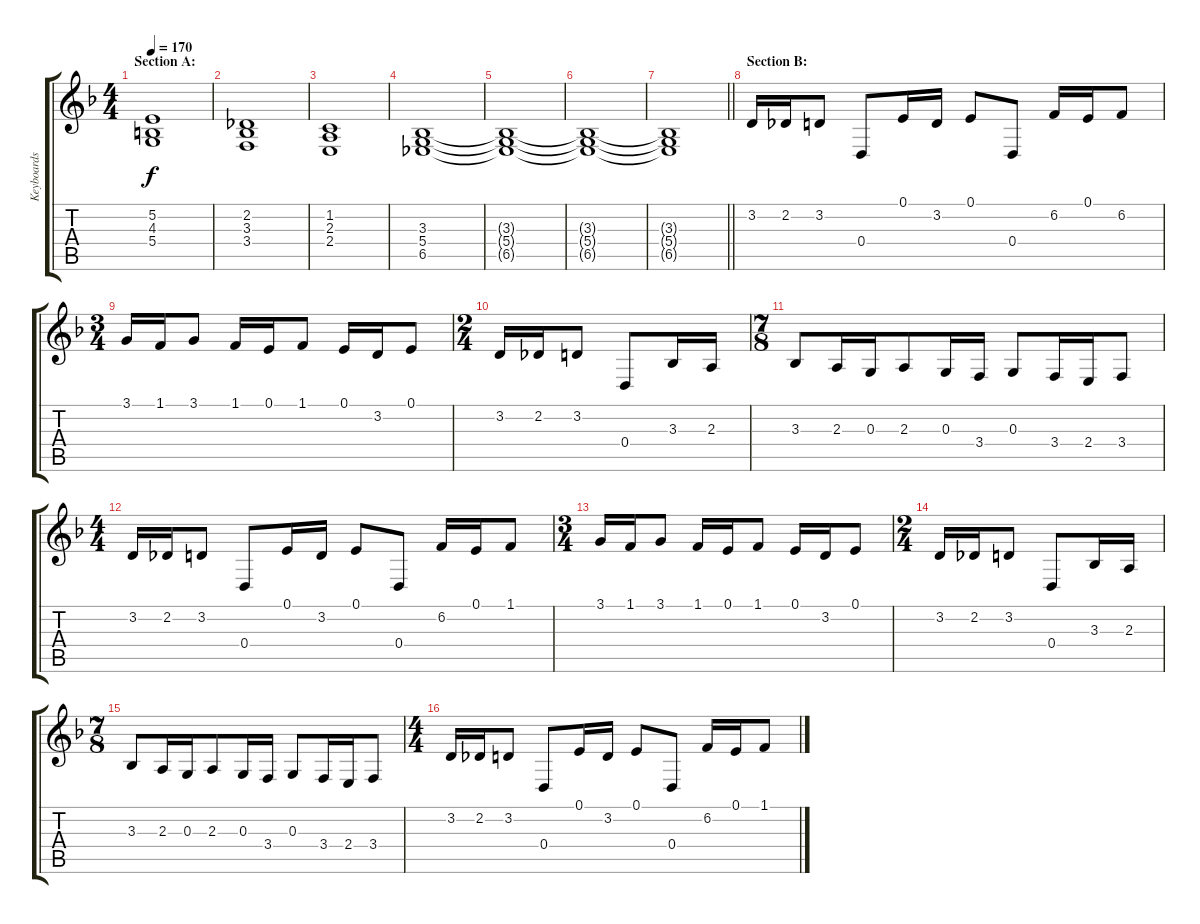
\track ("Keyboards" "Keyboards") {instrument lead1square}
\staff {score tabs}
\tuning (E4 B3 G3 D3 A2 E2) {hide}
\ts (4 4)
\section ("" "Section A:")
\tempo 170
\tempo 125
\tempo 170
\clef g2
\ks f
(5.2 4.3 5.4).1{dy f volume 9 balance 8 instrument churchorgan} |
(2.2 3.3 3.4).1 |
(1.2 2.3 2.4).1 |
(3.3 5.4 6.5).1 |
(3.3{t} 5.4{t} 6.5{t}).1 |
(3.3{t} 5.4{t} 6.5{t}).1 |
\barLineRight lightlight
(3.3{t} 5.4{t} 6.5{t}).1 |
\section ("" "Section B:")
3.2.16{volume 9 instrument lead1square} 2.2.16 3.2.8 0.4.8 0.1.16 3.2.16 0.1.8 0.4.8 6.2.16 0.1.16 6.2.8 |
\ts (3 4)
3.1.16 1.1.16 3.1.8 1.1.16 0.1.16 1.1.8 0.1.16 3.2.16 0.1.8 |
\ts (2 4)
3.2.16 2.2.16 3.2.8 0.4.8 3.3.16 2.3.16 |
\ts (7 8)
3.3.8 2.3.16 0.3.16 2.3.8 0.3.16 3.4.16 0.3.8 3.4.16 2.4.16 3.4.8 |
\ts (4 4)
3.2.16{volume 9 instrument lead1square} 2.2.16 3.2.8 0.4.8 0.1.16 3.2.16 0.1.8 0.4.8 6.2.16 0.1.16 1.1.8 |
\ts (3 4)
3.1.16 1.1.16 3.1.8 1.1.16 0.1.16 1.1.8 0.1.16 3.2.16 0.1.8 |
\ts (2 4)
3.2.16 2.2.16 3.2.8 0.4.8 3.3.16 2.3.16 |
\ts (7 8)
3.3.8 2.3.16 0.3.16 2.3.8 0.3.16 3.4.16 0.3.8 3.4.16 2.4.16 3.4.8 |
\ts (4 4)
3.2.16{volume 9 instrument lead1square} 2.2.16 3.2.8 0.4.8 0.1.16 3.2.16 0.1.8 0.4.8 6.2.16 0.1.16 1.1.8
